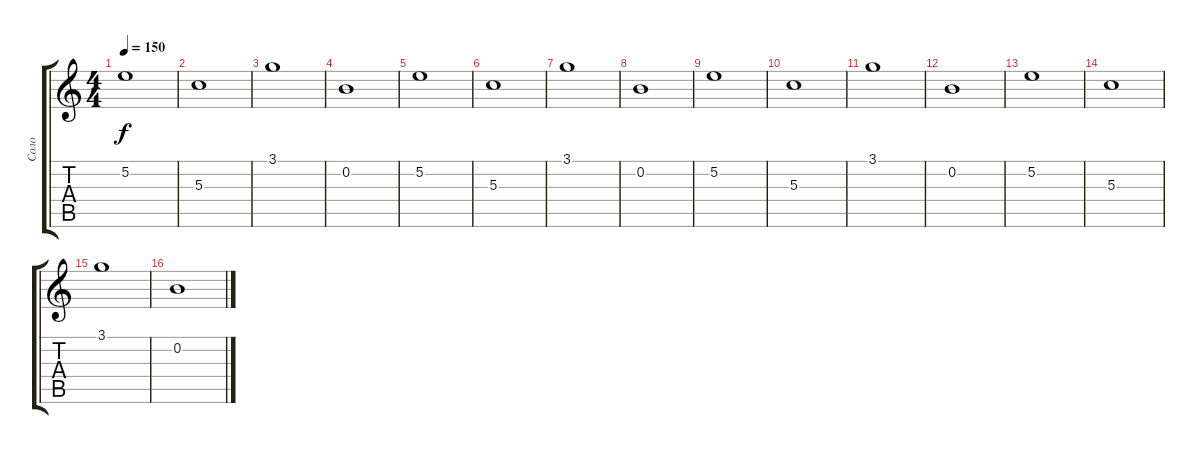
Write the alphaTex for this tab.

\track ("Соло" "Соло") {instrument distortionguitar}
\staff {score tabs}
\tuning (E4 B3 G3 D3 A2 E2) {hide}
\ts (4 4)
\tempo 150
\clef g2
\ks c
5.2.1{dy f} |
5.3.1 |
3.1.1 |
0.2.1 |
5.2.1 |
5.3.1 |
3.1.1 |
0.2.1 |
5.2.1 |
5.3.1 |
3.1.1 |
0.2.1 |
5.2.1 |
5.3.1 |
3.1.1 |
0.2.1
